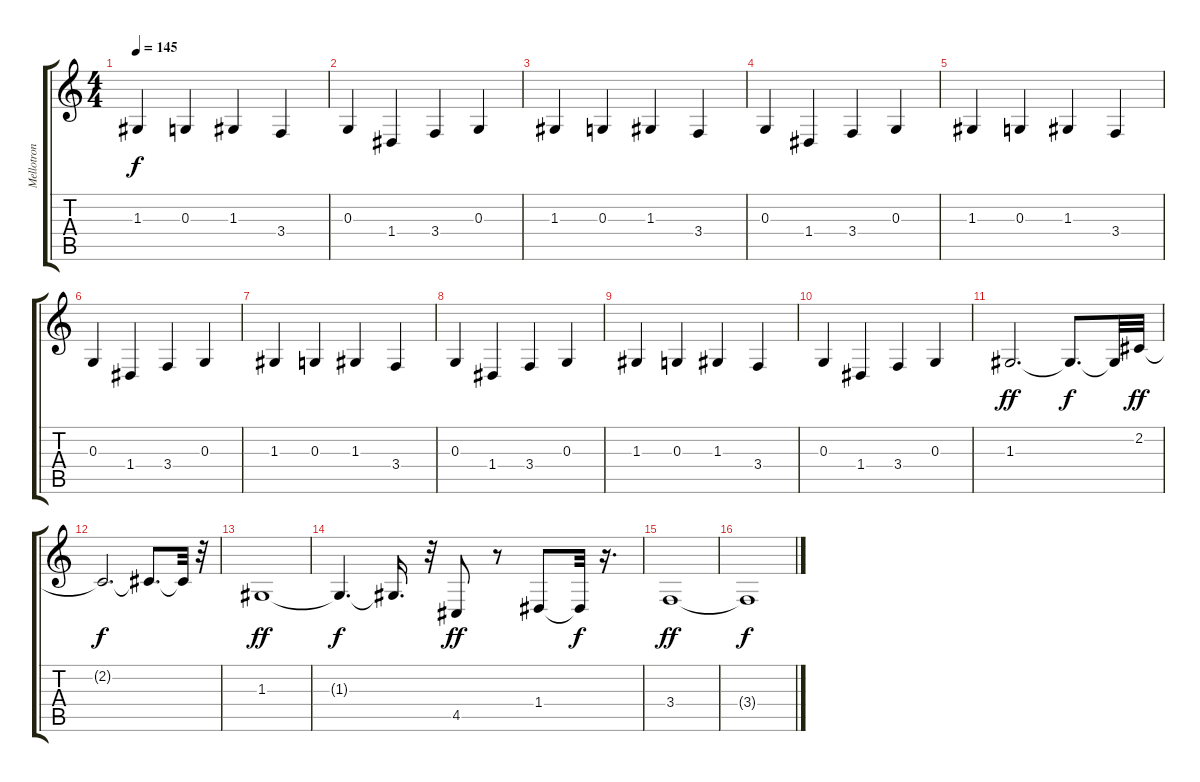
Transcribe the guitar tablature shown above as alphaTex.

\track ("Mellotron (strings)" "Mellotron ") {instrument stringensemble1}
\staff {score tabs}
\tuning (E4 B3 G3 D3 A2 E2) {hide}
\ts (4 4)
\tempo 145
\clef g2
\ks c
1.3.4{dy f} 0.3.4 1.3.4 3.4.4 |
0.3.4 1.4.4 3.4.4 0.3.4 |
1.3.4 0.3.4 1.3.4 3.4.4 |
0.3.4 1.4.4 3.4.4 0.3.4 |
1.3.4 0.3.4 1.3.4 3.4.4 |
0.3.4 1.4.4 3.4.4 0.3.4 |
1.3.4 0.3.4 1.3.4 3.4.4 |
0.3.4 1.4.4 3.4.4 0.3.4 |
1.3.4 0.3.4 1.3.4 3.4.4 |
0.3.4 1.4.4 3.4.4 0.3.4 |
1.3.2{d dy ff} 1.3{t}.8{d dy f} 1.3{t}.32 2.2.32{dy ff} |
2.2{t}.2{d dy f} 2.2{t}.8{d} 2.2{t}.32 r.32 |
1.3.1{dy ff} |
1.3{t}.4{d dy f} 1.3{t}.16{d} r.32 4.5.8{dy ff} r.8 1.4.8 1.4{t}.32{dy f} r.16{d} |
3.4.1{dy ff} |
3.4{t}.1{dy f}
